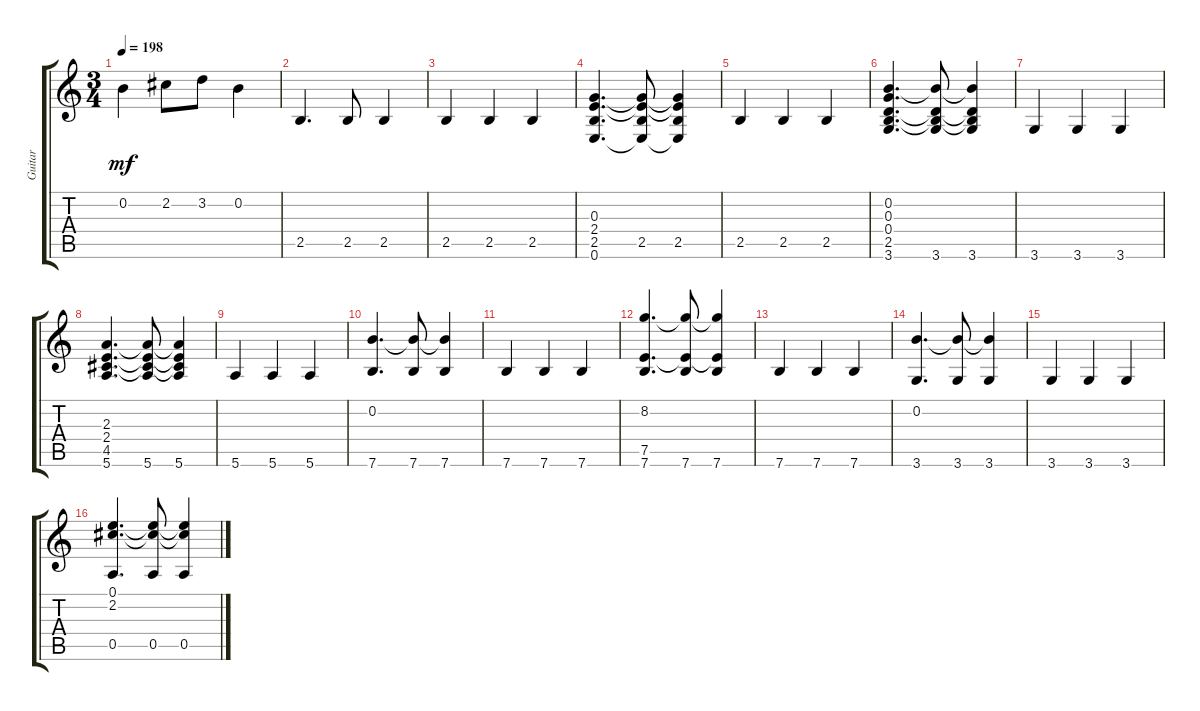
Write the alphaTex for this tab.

\track ("Guitar" "Guitar") {instrument acousticguitarsteel}
\staff {score tabs}
\tuning (E4 B3 G3 D3 A2 E2) {hide}
\ts (3 4)
\tempo 198
\clef g2
\ks c
0.2.4{dy mf} 2.2.8 3.2.8 0.2.4 |
2.5.4{d} 2.5.8 2.5.4 |
2.5.4 2.5.4 2.5.4 |
(0.3 2.4 2.5 0.6).4{d} (0.3{t} 2.4{t} 2.5 0.6{t}).8 (0.3{t} 2.4{t} 2.5 0.6{t}).4 |
2.5.4 2.5.4 2.5.4 |
(0.2 0.3 0.4 2.5 3.6).4{d} (0.2{t} 0.4{t} 2.5{t} 3.6).8 (0.2{t} 0.4{t} 2.5{t} 3.6).4 |
3.6.4 3.6.4 3.6.4 |
(2.3 2.4 4.5 5.6).4{d} (2.3{t} 2.4{t} 4.5{t} 5.6).8 (2.3{t} 2.4{t} 4.5{t} 5.6).4 |
5.6.4 5.6.4 5.6.4 |
(0.2 7.6).4{d} (0.2{t} 7.6).8 (0.2{t} 7.6).4 |
7.6.4 7.6.4 7.6.4 |
(8.2 7.5 7.6).4{d} (8.2{t} 7.5{t} 7.6).8 (8.2{t} 7.5{t} 7.6).4 |
7.6.4 7.6.4 7.6.4 |
(0.2 3.6).4{d} (0.2{t} 3.6).8 (0.2{t} 3.6).4 |
3.6.4 3.6.4 3.6.4 |
(0.1 2.2 0.5).4{d} (0.1{t} 2.2{t} 0.5).8 (0.1{t} 2.2{t} 0.5).4
